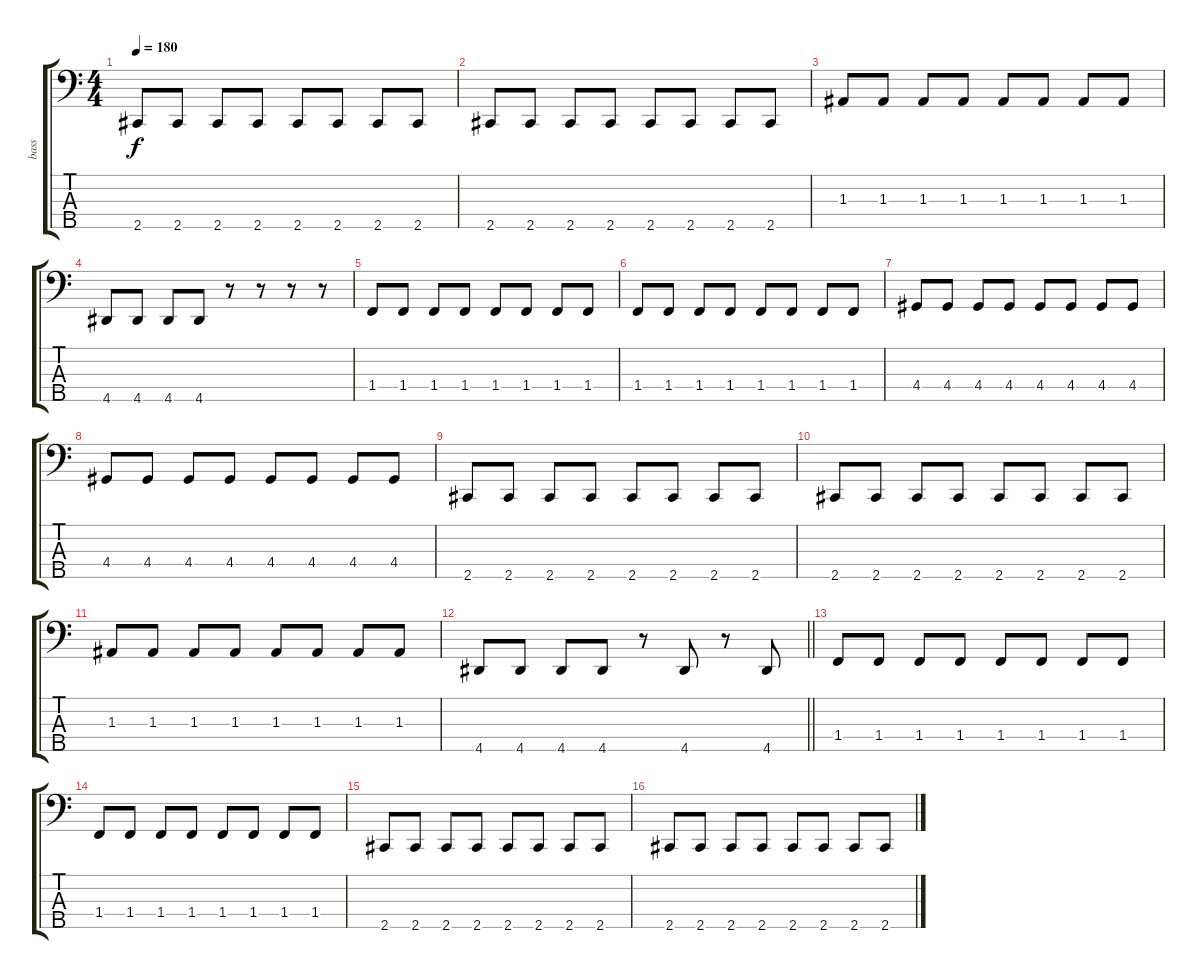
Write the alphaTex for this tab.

\track ("bass" "bass") {instrument electricbassfinger}
\staff {score tabs}
\tuning (G2 D2 A1 E1 B0) {hide}
\ts (4 4)
\tempo 180
\clef f4
\ks c
2.5.8{dy f} 2.5.8 2.5.8 2.5.8 2.5.8 2.5.8 2.5.8 2.5.8 |
2.5.8 2.5.8 2.5.8 2.5.8 2.5.8 2.5.8 2.5.8 2.5.8 |
1.3.8 1.3.8 1.3.8 1.3.8 1.3.8 1.3.8 1.3.8 1.3.8 |
4.5.8 4.5.8 4.5.8 4.5.8 r.8 r.8 r.8 r.8 |
1.4.8 1.4.8 1.4.8 1.4.8 1.4.8 1.4.8 1.4.8 1.4.8 |
1.4.8 1.4.8 1.4.8 1.4.8 1.4.8 1.4.8 1.4.8 1.4.8 |
4.4.8 4.4.8 4.4.8 4.4.8 4.4.8 4.4.8 4.4.8 4.4.8 |
4.4.8 4.4.8 4.4.8 4.4.8 4.4.8 4.4.8 4.4.8 4.4.8 |
2.5.8 2.5.8 2.5.8 2.5.8 2.5.8 2.5.8 2.5.8 2.5.8 |
2.5.8 2.5.8 2.5.8 2.5.8 2.5.8 2.5.8 2.5.8 2.5.8 |
1.3.8 1.3.8 1.3.8 1.3.8 1.3.8 1.3.8 1.3.8 1.3.8 |
\barLineRight lightlight
4.5.8 4.5.8 4.5.8 4.5.8 r.8 4.5.8 r.8 4.5.8 |
1.4.8 1.4.8 1.4.8 1.4.8 1.4.8 1.4.8 1.4.8 1.4.8 |
1.4.8 1.4.8 1.4.8 1.4.8 1.4.8 1.4.8 1.4.8 1.4.8 |
2.5.8 2.5.8 2.5.8 2.5.8 2.5.8 2.5.8 2.5.8 2.5.8 |
2.5.8 2.5.8 2.5.8 2.5.8 2.5.8 2.5.8 2.5.8 2.5.8
